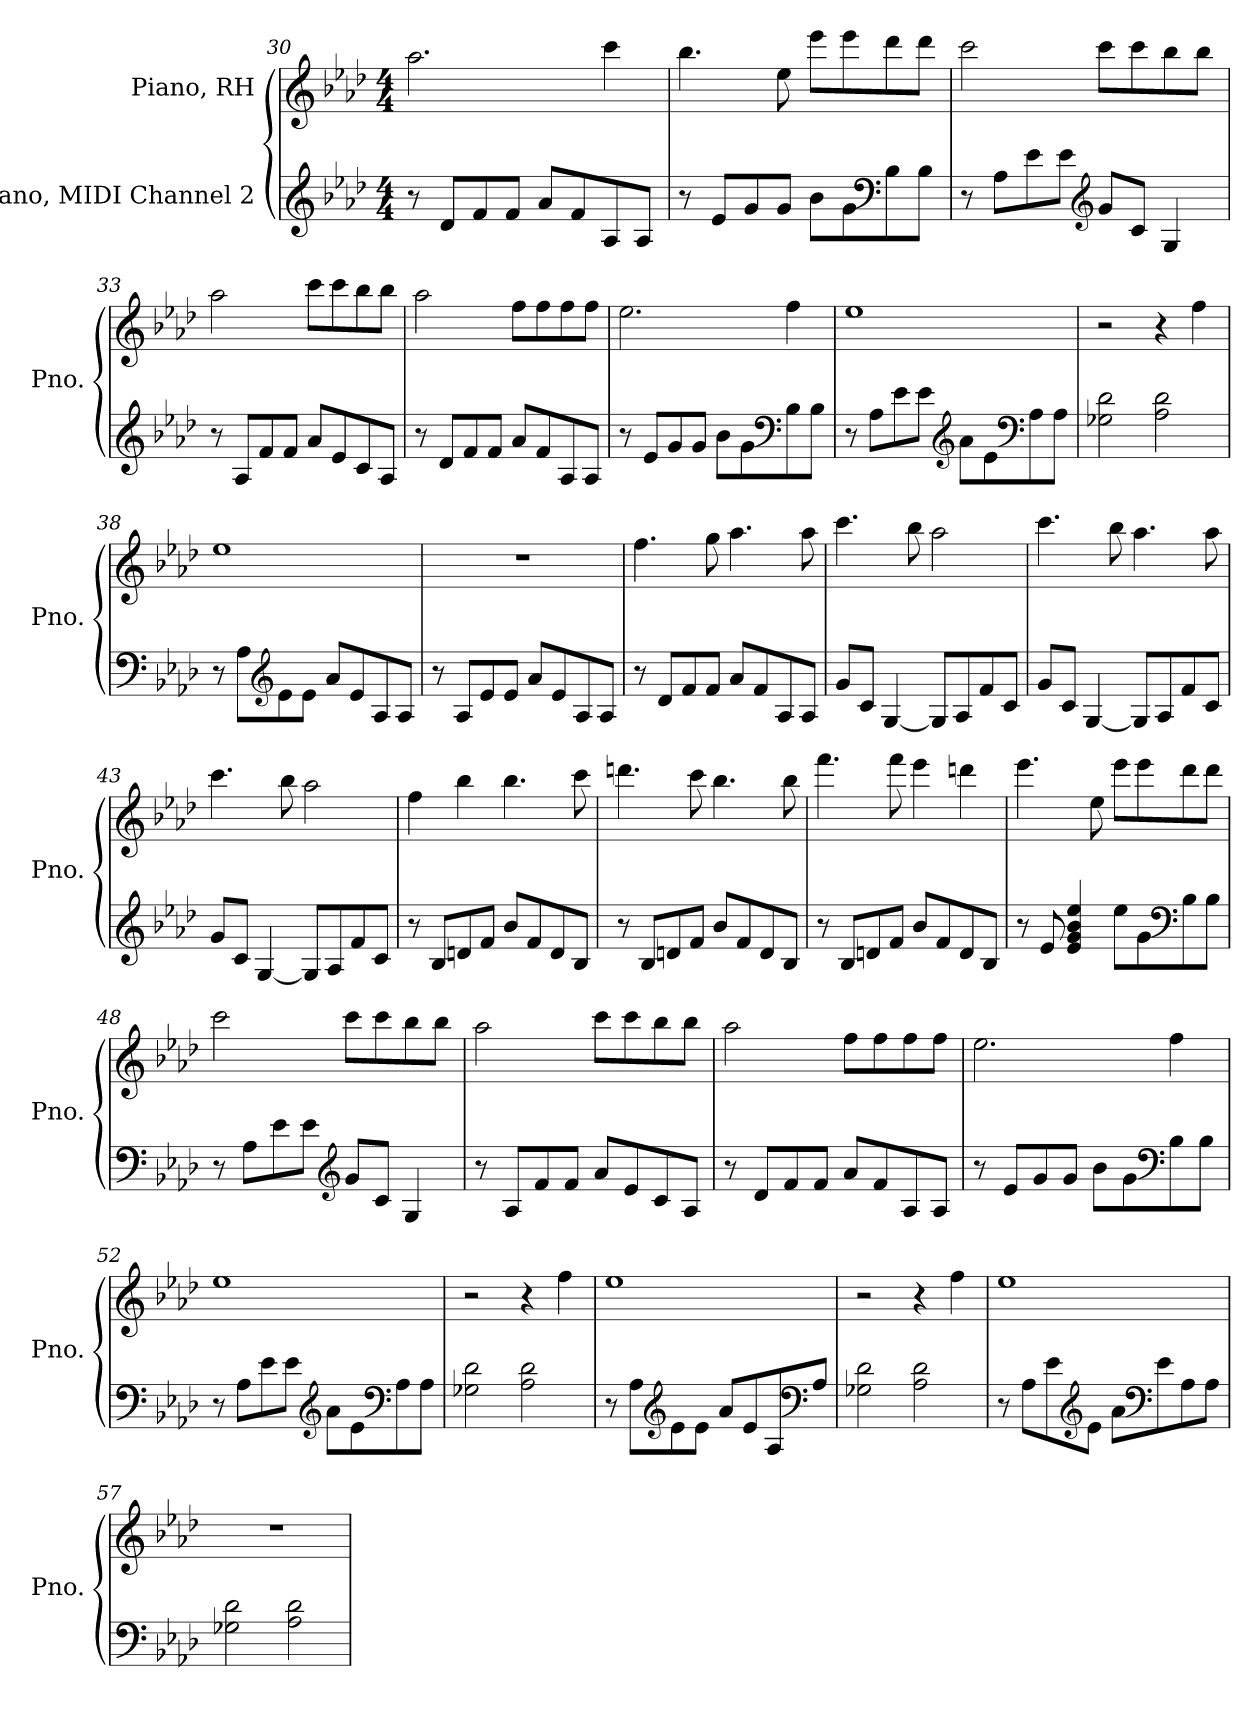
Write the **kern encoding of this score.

**kern	**kern
*part2	*part1
*staff2	*staff1
*I"Piano, MIDI Channel 2	*I"Piano, RH
*I'Pno.	*I'Pno.
*clefG2	*clefG2
*k[b-e-a-d-]	*k[b-e-a-d-]
*M4/4	*M4/4
=30	=30
8r	2.aa-\
8d-/L	.
8f/	.
8f/J	.
8a-/L	.
8f/	.
8A-/	4ccc\
8A-/J	.
=31	=31
8r	4.bb-\
8e-/L	.
8g/	.
8g/J	8ee-\
8b-\L	8eee-\L
8g\	8eee-\
*clefF4	*
8B-\	8ddd-\
8B-\J	8ddd-\J
=32	=32
8r	2ccc\
8A-\L	.
8e-\	.
8e-\J	.
*clefG2	*
8g/L	8ccc\L
8c/J	8ccc\
4G/	8bb-\
.	8bb-\J
!!LO:LB:g=z
=33	=33
8r	2aa-\
8A-/L	.
8f/	.
8f/J	.
8a-/L	8ccc\L
8e-/	8ccc\
8c/	8bb-\
8A-/J	8bb-\J
=34	=34
8r	2aa-\
8d-/L	.
8f/	.
8f/J	.
8a-/L	8ff\L
8f/	8ff\
8A-/	8ff\
8A-/J	8ff\J
=35	=35
8r	2.ee-\
8e-/L	.
8g/	.
8g/J	.
8b-\L	.
8g\	.
*clefF4	*
8B-\	4ff\
8B-\J	.
=36	=36
8r	1ee-
8A-\L	.
8e-\	.
8e-\J	.
*clefG2	*
8a-\L	.
8e-\	.
*clefF4	*
8A-\	.
8A-\J	.
!!LO:LB:g=z
=37	=37
2G-X\ 2d-\	2r
2A-\ 2d-\	4r
.	4ff\
=38	=38
8r	1ee-
8A-\L	.
*clefG2	*
8e-\	.
8e-\J	.
8a-/L	.
8e-/	.
8A-/	.
8A-/J	.
=39	=39
8r	1r
8A-/L	.
8e-/	.
8e-/J	.
8a-/L	.
8e-/	.
8A-/	.
8A-/J	.
=40	=40
8r	4.ff\
8d-/L	.
8f/	.
8f/J	8gg\
8a-/L	4.aa-\
8f/	.
8A-/	.
8A-/J	8aa-\
=41	=41
8g/L	4.ccc\
8c/J	.
[4G/	.
.	8bb-\
8G/L]	2aa-\
8A-/	.
8f/	.
8c/J	.
!!LO:LB:g=z
=42	=42
8g/L	4.ccc\
8c/J	.
[4G/	.
.	8bb-\
8G/L]	4.aa-\
8A-/	.
8f/	.
8c/J	8aa-\
=43	=43
8g/L	4.ccc\
8c/J	.
[4G/	.
.	8bb-\
8G/L]	2aa-\
8A-/	.
8f/	.
8c/J	.
=44	=44
8r	4ff\
8B-/L	.
8dn/	4bb-\
8f/J	.
8b-/L	4.bb-\
8f/	.
8d/	.
8B-/J	8ccc\
=45	=45
8r	4.dddn\
8B-/L	.
8dn/	.
8f/J	8ccc\
8b-/L	4.bb-\
8f/	.
8d/	.
8B-/J	8bb-\
!!LO:LB:g=z
=46	=46
8r	4.fff\
8B-/L	.
8dn/	.
8f/J	8fff\
8b-/L	4eee-\
8f/	.
8d/	4dddn\
8B-/J	.
=47	=47
8r	4.eee-\
8e-/	.
4e-/ 4g/ 4b-/ 4ee-/	.
.	8ee-\
8ee-\L	8eee-\L
8g\	8eee-\
*clefF4	*
8B-\	8ddd-\
8B-\J	8ddd-\J
=48	=48
8r	2ccc\
8A-\L	.
8e-\	.
8e-\J	.
*clefG2	*
8g/L	8ccc\L
8c/J	8ccc\
4G/	8bb-\
.	8bb-\J
=49	=49
8r	2aa-\
8A-/L	.
8f/	.
8f/J	.
8a-/L	8ccc\L
8e-/	8ccc\
8c/	8bb-\
8A-/J	8bb-\J
!!LO:PB:g=z
=50	=50
8r	2aa-\
8d-/L	.
8f/	.
8f/J	.
8a-/L	8ff\L
8f/	8ff\
8A-/	8ff\
8A-/J	8ff\J
=51	=51
8r	2.ee-\
8e-/L	.
8g/	.
8g/J	.
8b-\L	.
8g\	.
*clefF4	*
8B-\	4ff\
8B-\J	.
=52	=52
8r	1ee-
8A-\L	.
8e-\	.
8e-\J	.
*clefG2	*
8a-\L	.
8e-\	.
*clefF4	*
8A-\	.
8A-\J	.
=53	=53
2G-X\ 2d-\	2r
2A-\ 2d-\	4r
.	4ff\
!!LO:LB:g=z
=54	=54
8r	1ee-
8A-\L	.
*clefG2	*
8e-\	.
8e-\J	.
8a-/L	.
8e-/	.
8A-/	.
*clefF4	*
8A-/J	.
=55	=55
2G-X\ 2d-\	2r
2A-\ 2d-\	4r
.	4ff\
=56	=56
8r	1ee-
8A-\L	.
8e-\	.
*clefG2	*
8e-\J	.
8a-\L	.
*clefF4	*
8e-\	.
8A-\	.
8A-\J	.
=57	=57
2G-X\ 2d-\	1r
2A-\ 2d-\	.
=	=
*-	*-
